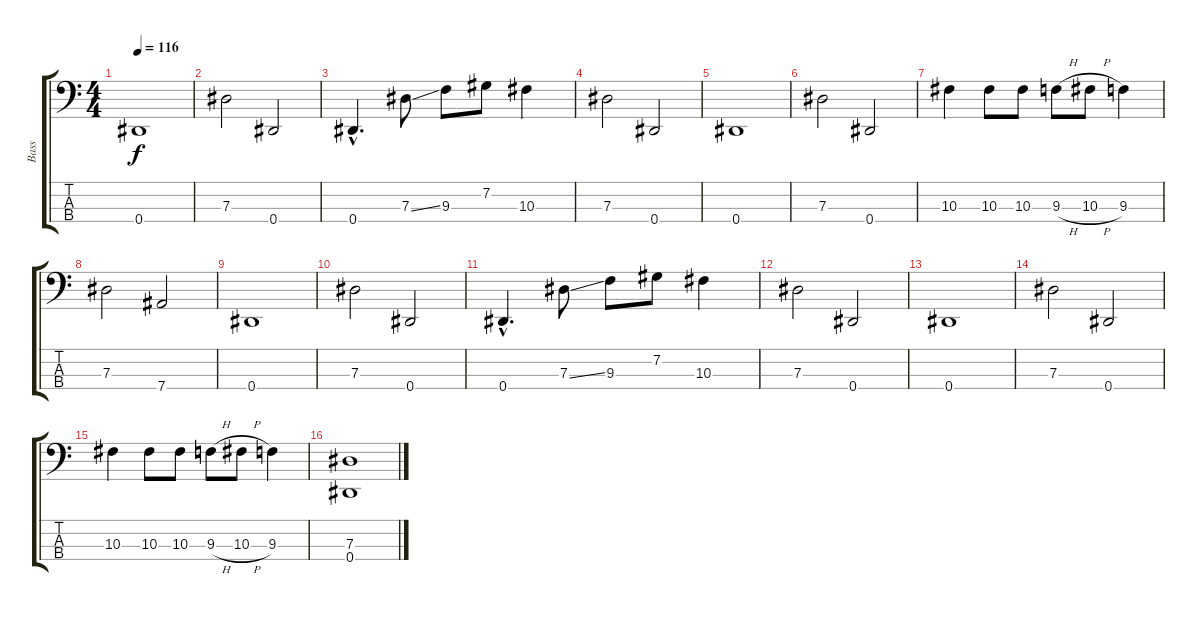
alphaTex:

\track ("Bass" "Bass") {instrument electricbassfinger}
\staff {score tabs}
\tuning (Gb2 Db2 Ab1 Eb1) {hide}
\ts (4 4)
\tempo 116
\clef f4
\ks c
0.4.1{dy f} |
7.3.2 0.4.2 |
0.4{hac}.4{d} 7.3{ss}.8 9.3.8 7.2.8 10.3.4 |
7.3.2 0.4.2 |
0.4.1 |
7.3.2 0.4.2 |
10.3.4 10.3.8 10.3.8 9.3{h}.8 10.3{h}.8 9.3.4 |
7.3.2 7.4.2 |
0.4.1 |
7.3.2 0.4.2 |
0.4{hac}.4{d} 7.3{ss}.8 9.3.8 7.2.8 10.3.4 |
7.3.2 0.4.2 |
0.4.1 |
7.3.2 0.4.2 |
10.3.4 10.3.8 10.3.8 9.3{h}.8 10.3{h}.8 9.3.4 |
(7.3 0.4).1
